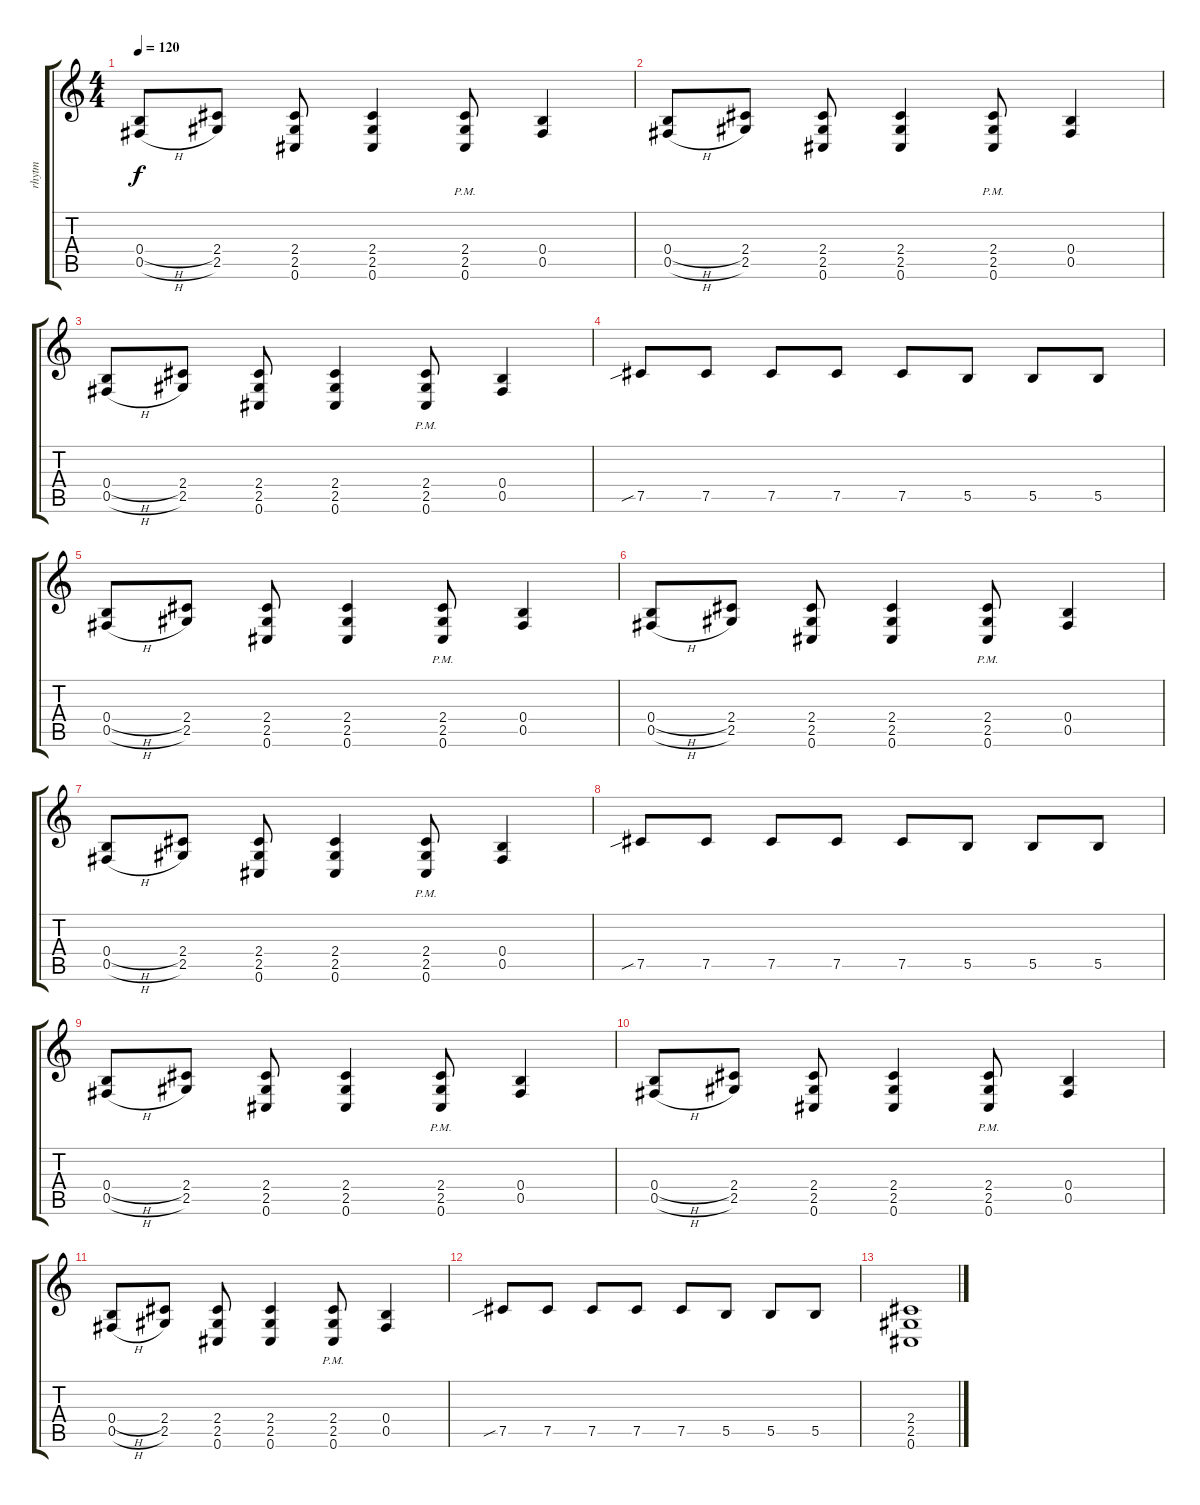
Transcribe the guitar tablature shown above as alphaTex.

\track ("rhytm" "rhytm") {instrument distortionguitar}
\staff {score tabs}
\tuning (Db4 Ab3 E3 B2 Gb2 Db2) {hide}
\ts (4 4)
\tempo 120
\clef g2
\ks c
(0.4{h} 0.5{h}).8{dy f} (2.4 2.5).8 (2.4 2.5 0.6).8 (2.4 2.5 0.6).4 (2.4{pm} 2.5{pm} 0.6{pm}).8 (0.4 0.5).4 |
(0.4{h} 0.5{h}).8 (2.4 2.5).8 (2.4 2.5 0.6).8 (2.4 2.5 0.6).4 (2.4{pm} 2.5{pm} 0.6{pm}).8 (0.4 0.5).4 |
(0.4{h} 0.5{h}).8 (2.4 2.5).8 (2.4 2.5 0.6).8 (2.4 2.5 0.6).4 (2.4{pm} 2.5{pm} 0.6{pm}).8 (0.4 0.5).4 |
7.5{sib}.8 7.5.8 7.5.8 7.5.8 7.5.8 5.5.8 5.5.8 5.5.8 |
(0.4{h} 0.5{h}).8 (2.4 2.5).8 (2.4 2.5 0.6).8 (2.4 2.5 0.6).4 (2.4{pm} 2.5{pm} 0.6{pm}).8 (0.4 0.5).4 |
(0.4{h} 0.5{h}).8 (2.4 2.5).8 (2.4 2.5 0.6).8 (2.4 2.5 0.6).4 (2.4{pm} 2.5{pm} 0.6{pm}).8 (0.4 0.5).4 |
(0.4{h} 0.5{h}).8 (2.4 2.5).8 (2.4 2.5 0.6).8 (2.4 2.5 0.6).4 (2.4{pm} 2.5{pm} 0.6{pm}).8 (0.4 0.5).4 |
7.5{sib}.8 7.5.8 7.5.8 7.5.8 7.5.8 5.5.8 5.5.8 5.5.8 |
(0.4{h} 0.5{h}).8 (2.4 2.5).8 (2.4 2.5 0.6).8 (2.4 2.5 0.6).4 (2.4{pm} 2.5{pm} 0.6{pm}).8 (0.4 0.5).4 |
(0.4{h} 0.5{h}).8 (2.4 2.5).8 (2.4 2.5 0.6).8 (2.4 2.5 0.6).4 (2.4{pm} 2.5{pm} 0.6{pm}).8 (0.4 0.5).4 |
(0.4{h} 0.5{h}).8 (2.4 2.5).8 (2.4 2.5 0.6).8 (2.4 2.5 0.6).4 (2.4{pm} 2.5{pm} 0.6{pm}).8 (0.4 0.5).4 |
7.5{sib}.8 7.5.8 7.5.8 7.5.8 7.5.8 5.5.8 5.5.8 5.5.8 |
(2.4 2.5 0.6).1
